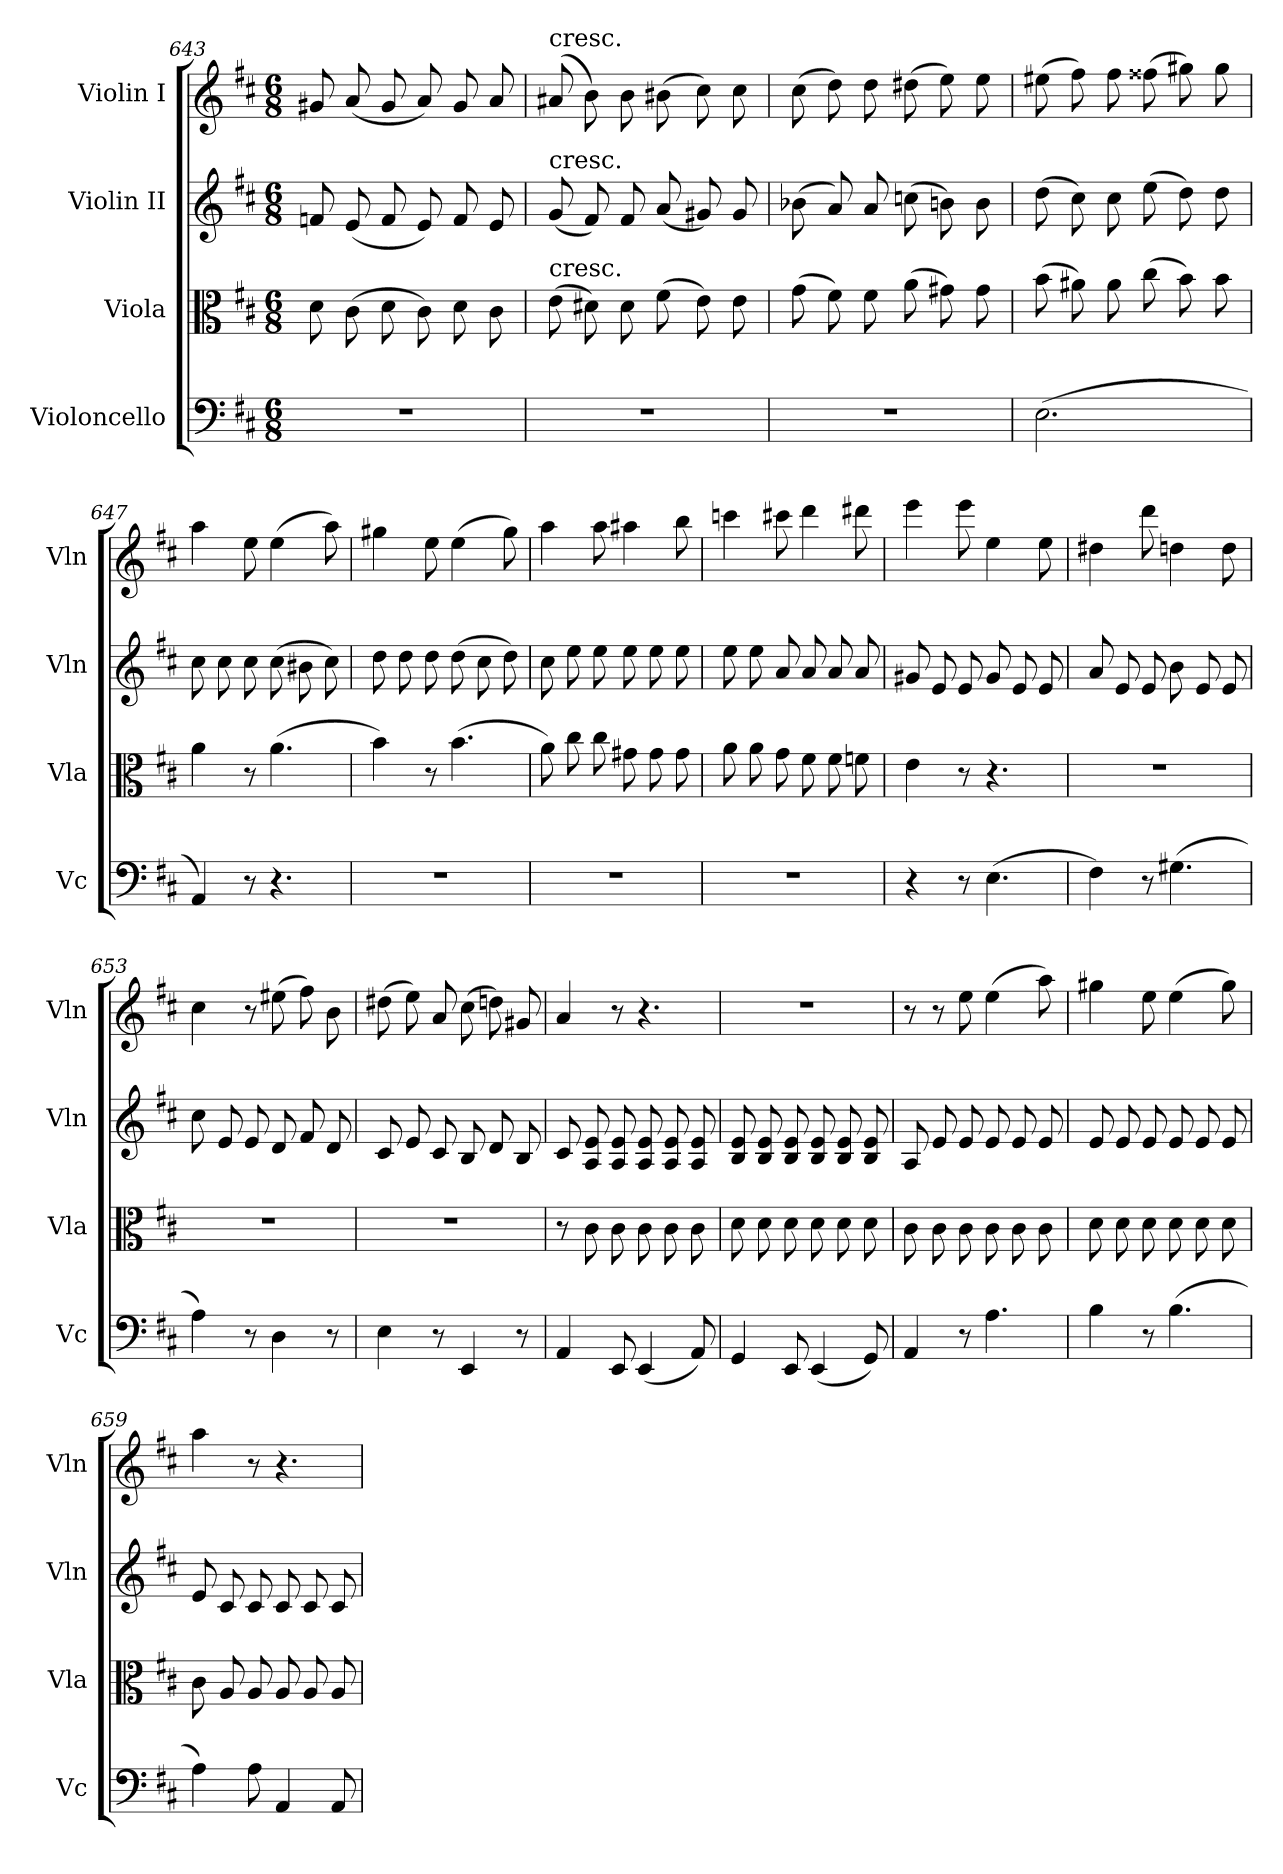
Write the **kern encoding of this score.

**kern	**kern	**kern	**kern
*part4	*part3	*part2	*part1
*staff4	*staff3	*staff2	*staff1
*I"Violoncello	*I"Viola	*I"Violin II	*I"Violin I
*I'Vc	*I'Vla	*I'Vln	*I'Vln
*clefF4	*clefC3	*clefG2	*clefG2
*k[f#c#]	*k[f#c#]	*k[f#c#]	*k[f#c#]
*D:	*D:	*D:	*D:
*M6/8	*M6/8	*M6/8	*M6/8
=643	=643	=643	=643
2.r	8d	8fn	8g#X
.	(8c#	(8e	(8a
.	8d	8f	8g#
.	8c#)	8e)	8a)
.	8d	8f	8g#
.	8c#	8e	8a
=644	=644	=644	=644
!	!	!	!LO:TX:a:t=cresc.
!	!	!LO:TX:a:t=cresc.	!
!	!LO:TX:a:t=cresc.	!	!
2.r	(8e	(8g	(8a#X
.	8d#X)	8f#)	8b)
.	8d#	8f#	8b
.	(8f#	(8a	(8b#X
.	8e)	8g#X)	8cc#)
.	8e	8g#	8cc#
=645	=645	=645	=645
2.r	(8g	(8b-X	(8cc#
.	8f#)	8a)	8dd)
.	8f#	8a	8dd
.	(8a	(8ccn	(8dd#X
.	8g#X)	8bn)	8ee)
.	8g#	8b	8ee
=646	=646	=646	=646
(2.E	(8b	(8dd	(8ee#X
.	8a#X)	8cc#)	8ff#)
.	8a#	8cc#	8ff#
.	(8cc#	(8ee	(8ff##X
.	8b)	8dd)	8gg#X)
.	8b	8dd	8gg#
=647	=647	=647	=647
4AA)	4a	8cc#	4aa
.	.	8cc#	.
8r	8r	8cc#	8ee
4.r	(4.a	(8cc#	(4ee
.	.	8b#X	.
.	.	8cc#)	8aa)
=648	=648	=648	=648
2.r	4b)	8dd	4gg#X
.	.	8dd	.
.	8r	8dd	8ee
.	(4.b	(8dd	(4ee
.	.	8cc#	.
.	.	8dd)	8gg#)
=649	=649	=649	=649
2.r	8a)	8cc#	4aa
.	8cc#	8ee	.
.	8cc#	8ee	8aa
.	8g#X	8ee	4aa#X
.	8g#	8ee	.
.	8g#	8ee	8bb
=650	=650	=650	=650
2.r	8a	8ee	4cccn
.	8a	8ee	.
.	8g	8a	8ccc#X
.	8f#	8a	4ddd
.	8f#	8a	.
.	8fn	8a	8ddd#X
=651	=651	=651	=651
4r	4e	8g#X	4eee
.	.	8e	.
8r	8r	8e	8eee
(4.E	4.r	8g#	4ee
.	.	8e	.
.	.	8e	8ee
=652	=652	=652	=652
4F#)	2.r	8a	4dd#X
.	.	8e	.
8r	.	8e	8ddd
(4.G#X	.	8b	4ddn
.	.	8e	.
.	.	8e	8dd
=653	=653	=653	=653
4A)	2.r	8cc#	4cc#
.	.	8e	.
8r	.	8e	8r
4D	.	8d	(8ee#X
.	.	8f#	8ff#)
8r	.	8d	8b
=654	=654	=654	=654
4E	2.r	8c#	(8dd#X
.	.	8e	8ee)
8r	.	8c#	8a
4EE	.	8B	(8cc#
.	.	8d	8ddn)
8r	.	8B	8g#X
=655	=655	=655	=655
4AA	8r	8c#	4a
.	8c#	8A 8e	.
8EE	8c#	8A 8e	8r
(4EE	8c#	8A 8e	4.r
.	8c#	8A 8e	.
8AA)	8c#	8A 8e	.
=656	=656	=656	=656
4GG	8d	8B 8e	2.r
.	8d	8B 8e	.
8EE	8d	8B 8e	.
(4EE	8d	8B 8e	.
.	8d	8B 8e	.
8GG)	8d	8B 8e	.
=657	=657	=657	=657
4AA	8c#	8A	8r
.	8c#	8e	8r
8r	8c#	8e	8ee
4.A	8c#	8e	(4ee
.	8c#	8e	.
.	8c#	8e	8aa)
=658	=658	=658	=658
4B	8d	8e	4gg#X
.	8d	8e	.
8r	8d	8e	8ee
(4.B	8d	8e	(4ee
.	8d	8e	.
.	8d	8e	8gg#)
=659	=659	=659	=659
4A)	8c#	8e	4aa
.	8A	8c#	.
8A	8A	8c#	8r
4AA	8A	8c#	4.r
.	8A	8c#	.
8AA	8A	8c#	.
=	=	=	=
*-	*-	*-	*-
